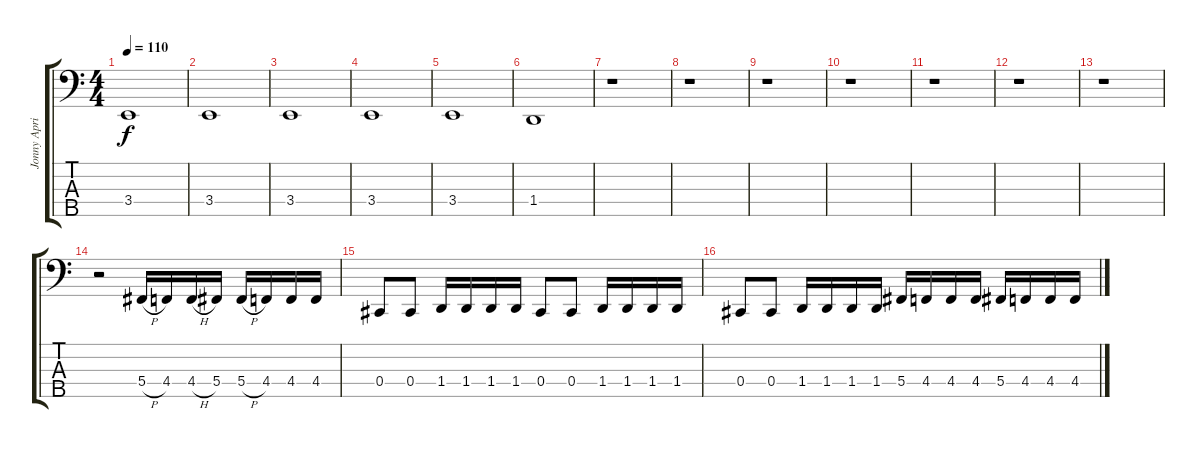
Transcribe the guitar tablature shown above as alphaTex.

\track ("Jonny April" "Jonny Apri") {instrument electricbassfinger}
\staff {score tabs}
\tuning (Gb2 Db2 Ab1 Db1 Ab0) {hide}
\ts (4 4)
\tempo 110
\clef f4
\ks c
3.4.1{dy f} |
3.4.1 |
3.4.1 |
3.4.1 |
3.4.1 |
1.4.1 |
r.1 |
r.1 |
r.1 |
r.1 |
r.1 |
r.1 |
r.1 |
r.2 5.4{h}.16 4.4.16 4.4{h}.16 5.4.16 5.4{h}.16 4.4.16 4.4.16 4.4.16 |
0.4.8 0.4.8 1.4.16 1.4.16 1.4.16 1.4.16 0.4.8 0.4.8 1.4.16 1.4.16 1.4.16 1.4.16 |
0.4.8 0.4.8 1.4.16 1.4.16 1.4.16 1.4.16 5.4.16 4.4.16 4.4.16 4.4.16 5.4.16 4.4.16 4.4.16 4.4.16
